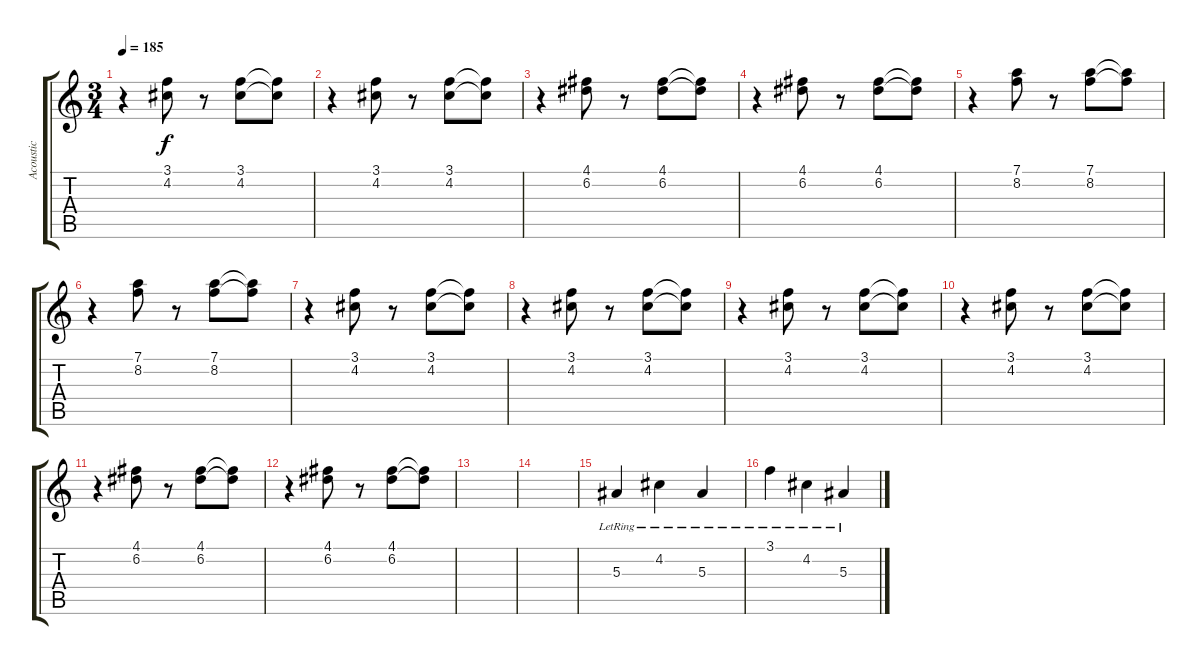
\track ("Acoustic" "Acoustic") {instrument acousticguitarsteel}
\staff {score tabs}
\tuning (D4 A3 F3 C3 G2 C2) {hide}
\ts (3 4)
\tempo 185
\clef g2
\ks c
r.4{dy f} (3.1 4.2).8 r.8 (3.1 4.2).8 (3.1{t} 4.2{t}).8 |
r.4 (3.1 4.2).8 r.8 (3.1 4.2).8 (3.1{t} 4.2{t}).8 |
r.4 (4.1 6.2).8 r.8 (4.1 6.2).8 (4.1{t} 6.2{t}).8 |
r.4 (4.1 6.2).8 r.8 (4.1 6.2).8 (4.1{t} 6.2{t}).8 |
r.4 (7.1 8.2).8 r.8 (7.1 8.2).8 (7.1{t} 8.2{t}).8 |
r.4 (7.1 8.2).8 r.8 (7.1 8.2).8 (7.1{t} 8.2{t}).8 |
r.4 (3.1 4.2).8 r.8 (3.1 4.2).8 (3.1{t} 4.2{t}).8 |
r.4 (3.1 4.2).8 r.8 (3.1 4.2).8 (3.1{t} 4.2{t}).8 |
r.4 (3.1 4.2).8 r.8 (3.1 4.2).8 (3.1{t} 4.2{t}).8 |
r.4 (3.1 4.2).8 r.8 (3.1 4.2).8 (3.1{t} 4.2{t}).8 |
r.4 (4.1 6.2).8 r.8 (4.1 6.2).8 (4.1{t} 6.2{t}).8 |
r.4 (4.1 6.2).8 r.8 (4.1 6.2).8 (4.1{t} 6.2{t}).8 |
|
|
5.3{lr}.4 4.2{lr}.4 5.3{lr}.4 |
3.1{lr}.4 4.2{lr}.4 5.3{lr}.4
